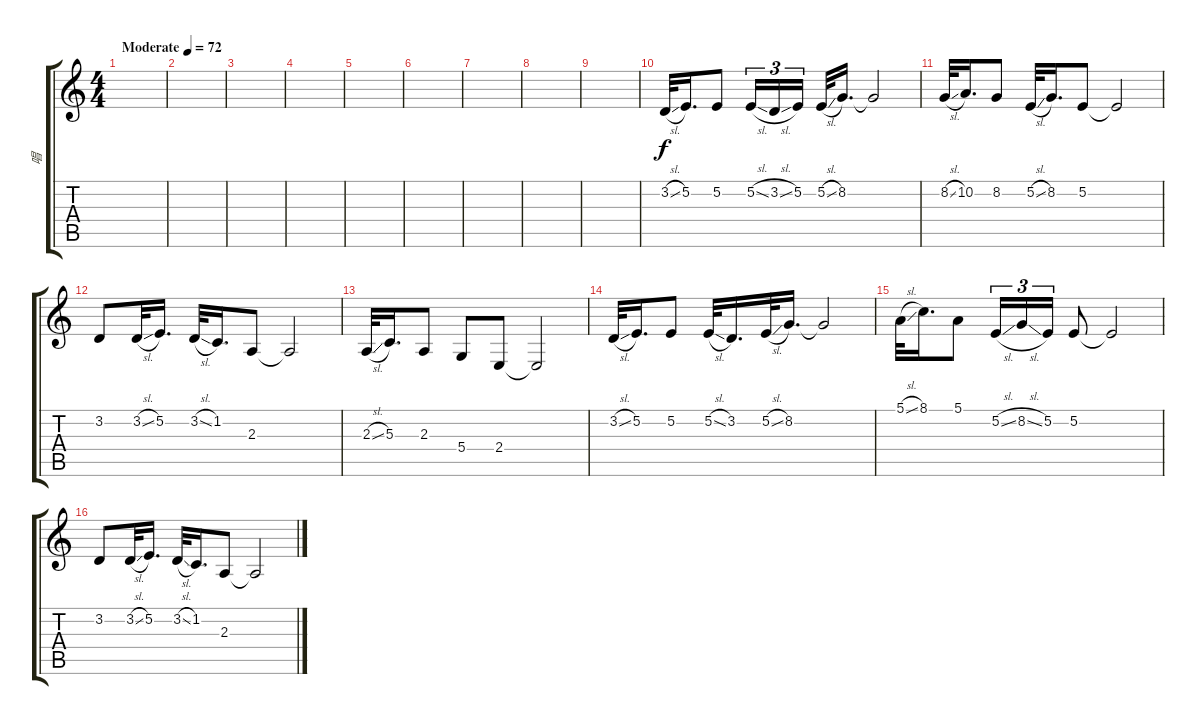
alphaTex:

\track ("唱" "唱") {instrument voiceoohs}
\staff {score tabs}
\tuning (E4 B3 G3 D3 A2 E2) {hide}
\ts (4 4)
\tempo (72 "Moderate")
\clef g2
\ks c
|
|
|
|
|
|
|
|
|
3.2{sl}.32 5.2.16{d} 5.2.8 5.2{sl}.16{tu (3 2)} 3.2{sl}.16{tu (3 2)} 5.2.16{tu (3 2) beam splitsecondary} 5.2{sl}.32 8.2.16{d} 8.2{t}.2 |
8.2{sl}.32 10.2.16{d} 8.2.8 5.2{sl}.32 8.2.16{d} 5.2.8 5.2{t}.2 |
3.2.8 3.2{sl}.32 5.2.16{d} 3.2{sl}.32 1.2.16{d} 2.3.8 2.3{t}.2 |
2.3{sl}.32 5.3.16{d} 2.3.8 5.4.8 2.4.8 2.4{t}.2 |
3.2{sl}.32 5.2.16{d} 5.2.8 5.2{sl}.32 3.2.16{d} 5.2{sl}.32 8.2.16{d} 8.2{t}.2 |
5.1{sl}.32 8.1.16{d} 5.1.8 5.2{sl}.16{tu (3 2)} 8.2{sl}.16{tu (3 2)} 5.2.16{tu (3 2)} 5.2.8 5.2{t}.2 |
3.2.8 3.2{sl}.32 5.2.16{d} 3.2{sl}.32 1.2.16{d} 2.3.8 2.3{t}.2
